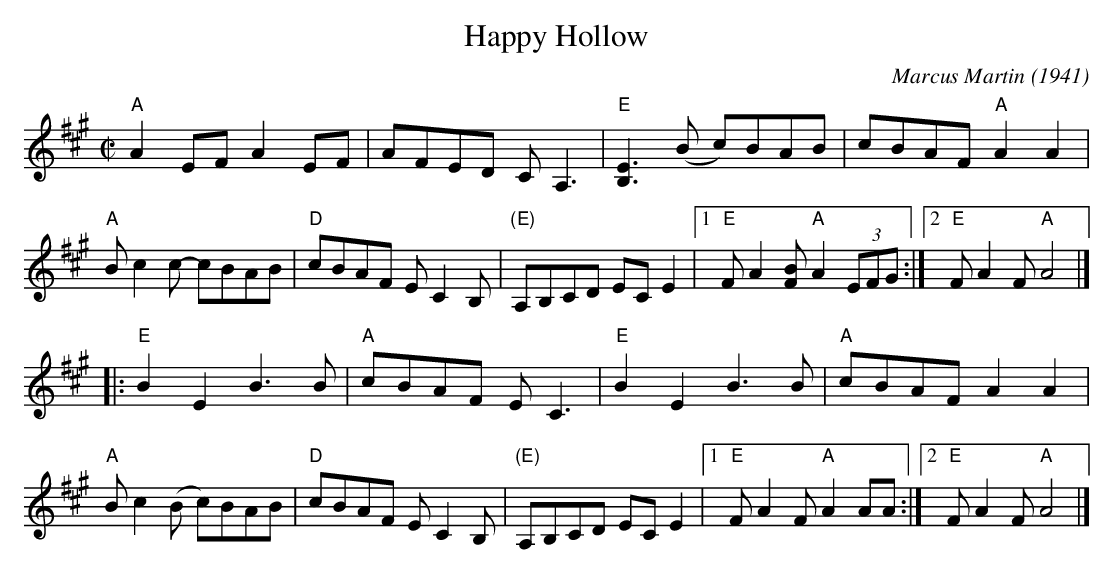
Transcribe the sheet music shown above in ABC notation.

X:1
T:Happy Hollow
C:Marcus Martin (1941)
M:C|
L:1/8
K:A
"A"A2EF A2EF|AFED CA,3|"E"[B,3E3](B c)BAB|cBAF "A"A2A2|!
"A"Bc2c- cBAB|"D"cBAF EC2B,|"(E)"A,B,CD ECE2|1"E"FA2[BF] "A"A2 (3EFG:|2"E"FA2F "A"A4|]!
|:"E"B2E2 B3B|"A"cBAF EC3|"E"B2E2 B3B |"A"cBAF A2A2 |!
"A"Bc2(B c)BAB|"D"cBAF EC2B,|"(E)"A,B,CD ECE2|1"E"FA2F "A"A2AA:|2"E"FA2F "A"A4|]
